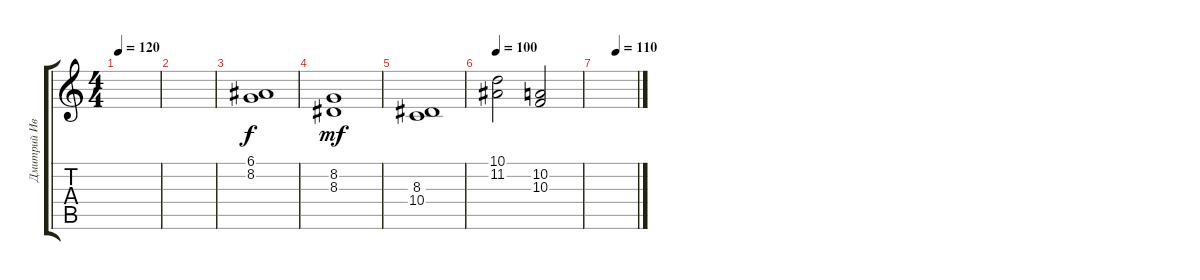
\track ("Дмитрий Иванов        (Синтезатор)" "Дмитрий Ив") {instrument pad2warm}
\staff {score tabs}
\tuning (E4 B3 G3 D3 A2 E2) {hide}
\ts (4 4)
\tempo 120
\clef g2
\ks c
|
|
(6.1 8.2).1{dy f} |
(8.2 8.3).1{dy mf} |
(8.3 10.4).1 |
\tempo 100
(10.1 11.2).2 (10.2 10.3).2 |
\tempo (110 0.5)
